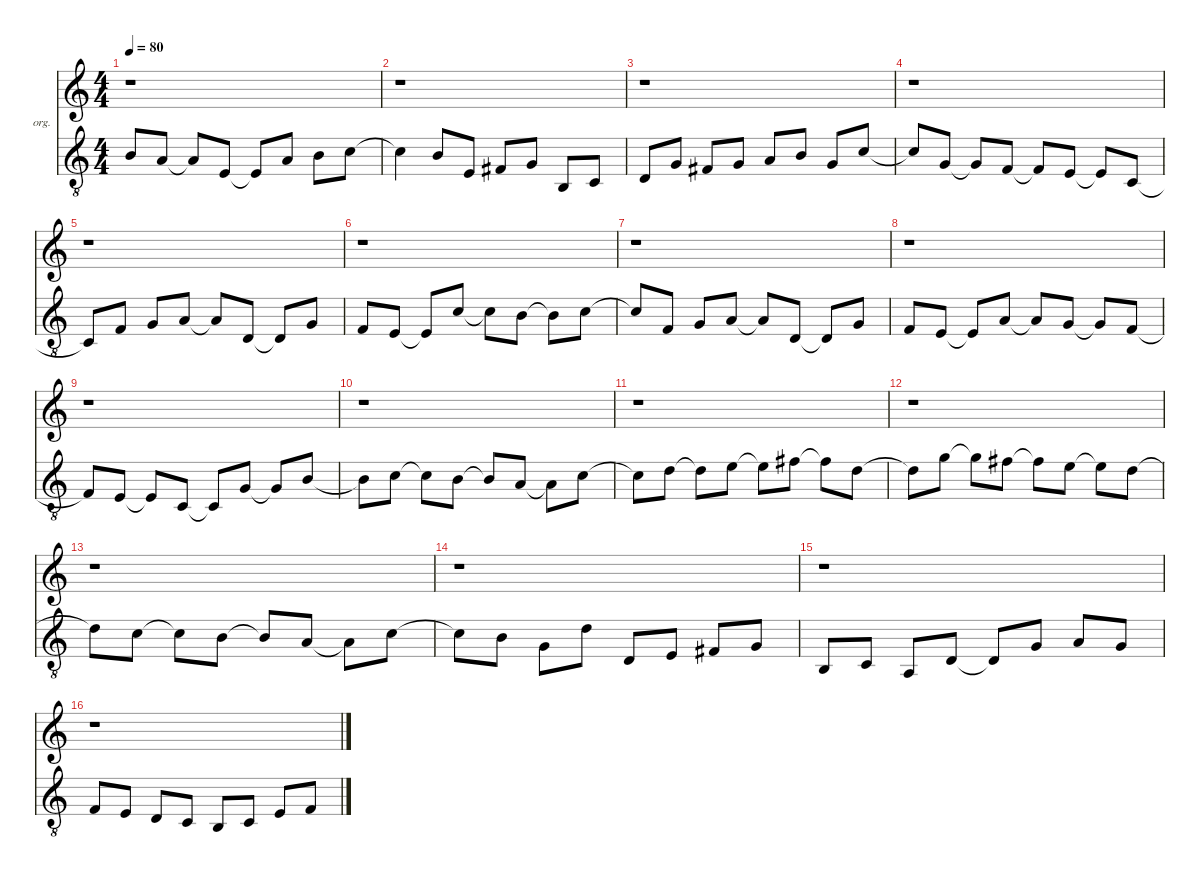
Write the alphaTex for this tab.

\hideDynamics
\bracketExtendMode nobrackets
\firstSystemTrackNameOrientation horizontal
\otherSystemsTrackNameOrientation horizontal
\track ("Pedal" "org.") {instrument churchorgan}
\staff {score}
\tuning (E4 B3 G3 D3 A2 E2)
\ts (4 4)
\tempo 80
\clef g2
\ks c
r.1{dy mf beam Down} |
r.1{beam Down} |
r.1{beam Down} |
r.1{beam Down} |
r.1{beam Down} |
r.1{beam Down} |
r.1{beam Down} |
r.1{beam Down} |
r.1{beam Down} |
r.1{beam Down} |
r.1{beam Down} |
r.1{beam Down} |
r.1{beam Down} |
r.1{beam Down} |
r.1{beam Down} |
r.1{beam Down}
\staff {score}
\tuning (G2 D2 A1 E1 B0)
\clef g2
\ottava 8vb
\simile none
\ks c
16.1{t}.8{dy mf beam Up} 14.1.8{beam Up} 14.1{t}.8{beam Up} 14.2.8{beam Up} 14.2{t}.8{beam Up} 14.1.8{beam Up} 16.1.8{beam Down} 17.1.8{beam Down} |
17.1{t}.4{beam Down} 16.1.8{beam Up} 14.2.8{beam Up} 11.1{acc #}.8{beam Up} 12.1.8{beam Up} 9.2.8{beam Up} 10.2.8{beam Up} |
12.2.8{beam Up} 12.1.8{beam Up} 11.1{acc #}.8{beam Up} 12.1.8{beam Up} 14.1.8{beam Up} 16.1.8{beam Up} 17.2.8{beam Up} 17.1.8{beam Up} |
17.1{t}.8{beam Up} 12.1.8{beam Up} 12.1{t}.8{beam Up} 10.1.8{beam Up} 10.1{t}.8{beam Up} 9.1.8{beam Up} 9.1{t}.8{beam Up} 10.2.8{beam Up} |
10.2{t}.8{beam Up} 10.1.8{beam Up} 12.1.8{beam Up} 14.1.8{beam Up} 14.1{t}.8{beam Up} 12.2.8{beam Up} 12.2{t}.8{beam Up} 12.1.8{beam Up} |
10.1.8{beam Up} 9.1.8{beam Up} 9.1{t}.8{beam Up} 17.1.8{beam Up} 17.1{t}.8{beam Down} 16.1.8{beam Down} 16.1{t}.8{beam Down} 17.1.8{beam Down} |
17.1{t}.8{beam Up} 15.2.8{beam Up} 17.2.8{beam Up} 14.1.8{beam Up} 14.1{t}.8{beam Up} 12.2.8{beam Up} 12.2{t}.8{beam Up} 12.1.8{beam Up} |
10.1.8{beam Up} 9.1.8{beam Up} 9.1{t}.8{beam Up} 14.1.8{beam Up} 14.1{t}.8{beam Up} 12.1.8{beam Up} 12.1{t}.8{beam Up} 10.1.8{beam Up} |
10.1{t}.8{beam Up} 9.1.8{beam Up} 9.1{t}.8{beam Up} 10.2.8{beam Up} 10.2{t}.8{beam Up} 12.1.8{beam Up} 12.1{t}.8{beam Up} 16.1.8{beam Up} |
16.1{t}.8{beam Down} 17.1.8{beam Down} 17.1{t}.8{beam Down} 16.1.8{beam Down} 16.1{t}.8{beam Up} 14.1.8{beam Up} 14.1{t}.8{beam Down} 17.1.8{beam Down} |
17.1{t}.8{beam Down} 19.1.8{beam Down} 19.1{t}.8{beam Down} 21.1.8{beam Down} 21.1{t}.8{beam Down} 23.1{acc #}.8{beam Down} 23.1{t acc #}.8{beam Down} 19.1.8{beam Down} |
19.1{t}.8{beam Down} 24.1.8{beam Down} 24.1{t}.8{beam Down} 23.1{acc #}.8{beam Down} 23.1{t acc #}.8{beam Down} 21.1.8{beam Down} 21.1{t}.8{beam Down} 19.1.8{beam Down} |
19.1{t}.8{beam Down} 17.1.8{beam Down} 17.1{t}.8{beam Down} 16.1.8{beam Down} 16.1{t}.8{beam Up} 14.1.8{beam Up} 14.1{t}.8{beam Down} 17.1.8{beam Down} |
17.1{t}.8{beam Down} 16.1.8{beam Down} 17.2.8{beam Down} 19.1.8{beam Down} 17.3.8{beam Up} 14.2.8{beam Up} 11.1{acc #}.8{beam Up} 12.1.8{beam Up} |
9.2.8{beam Up} 10.2.8{beam Up} 12.3.8{beam Up} 12.2.8{beam Up} 12.2{t}.8{beam Up} 12.1.8{beam Up} 14.1.8{beam Up} 12.1.8{beam Up} |
10.1.8{beam Up} 9.1.8{beam Up} 12.2.8{beam Up} 10.2.8{beam Up} 9.2.8{beam Up} 10.2.8{beam Up} 9.1.8{beam Up} 10.1.8{beam Up}
